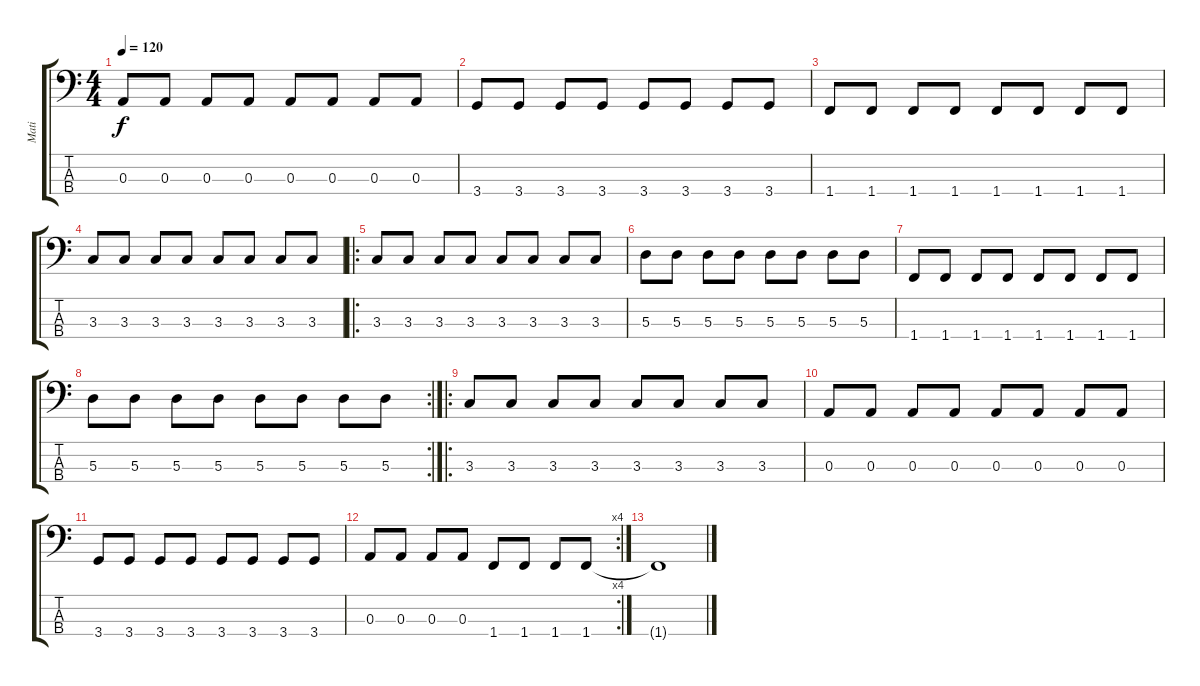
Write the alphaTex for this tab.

\track ("Mati" "Mati") {instrument electricbasspick}
\staff {score tabs}
\tuning (G2 D2 A1 E1) {hide}
\ts (4 4)
\tempo 120
\clef f4
\ks c
0.3.8{dy f} 0.3.8 0.3.8 0.3.8 0.3.8 0.3.8 0.3.8 0.3.8 |
3.4.8 3.4.8 3.4.8 3.4.8 3.4.8 3.4.8 3.4.8 3.4.8 |
1.4.8 1.4.8 1.4.8 1.4.8 1.4.8 1.4.8 1.4.8 1.4.8 |
3.3.8 3.3.8 3.3.8 3.3.8 3.3.8 3.3.8 3.3.8 3.3.8 |
\ro
3.3.8 3.3.8 3.3.8 3.3.8 3.3.8 3.3.8 3.3.8 3.3.8 |
5.3.8 5.3.8 5.3.8 5.3.8 5.3.8 5.3.8 5.3.8 5.3.8 |
1.4.8 1.4.8 1.4.8 1.4.8 1.4.8 1.4.8 1.4.8 1.4.8 |
\rc 2
5.3.8 5.3.8 5.3.8 5.3.8 5.3.8 5.3.8 5.3.8 5.3.8 |
\ro
3.3.8 3.3.8 3.3.8 3.3.8 3.3.8 3.3.8 3.3.8 3.3.8 |
0.3.8 0.3.8 0.3.8 0.3.8 0.3.8 0.3.8 0.3.8 0.3.8 |
3.4.8 3.4.8 3.4.8 3.4.8 3.4.8 3.4.8 3.4.8 3.4.8 |
\rc 4
0.3.8 0.3.8 0.3.8 0.3.8 1.4.8 1.4.8 1.4.8 1.4.8 |
1.4{t}.1
